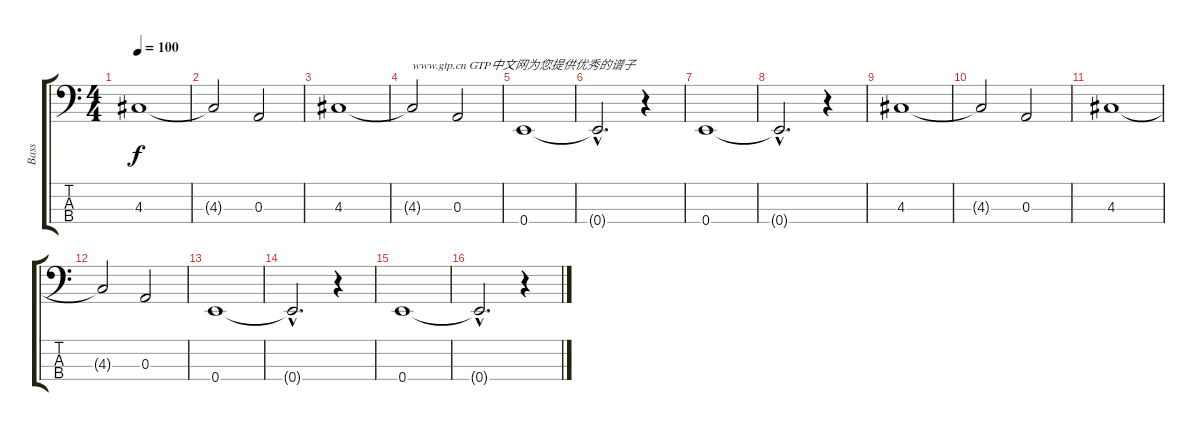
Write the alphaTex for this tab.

\track ("Bass" "Bass") {instrument electricbasspick}
\staff {score tabs}
\tuning (G2 D2 A1 E1) {hide}
\ts (4 4)
\tempo 100
\clef f4
\ks c
4.3.1{dy f instrument electricbasspick} |
4.3{t}.2 0.3.2 |
4.3.1 |
4.3{t}.2{txt "www.gtp.cn GTP中文网为您提供优秀的谱子"} 0.3.2 |
0.4.1 |
0.4{hac t}.2{d} r.4 |
0.4.1 |
0.4{hac t}.2{d} r.4 |
4.3.1 |
4.3{t}.2 0.3.2 |
4.3.1 |
4.3{t}.2 0.3.2 |
0.4.1 |
0.4{hac t}.2{d} r.4 |
0.4.1 |
0.4{hac t}.2{d} r.4
